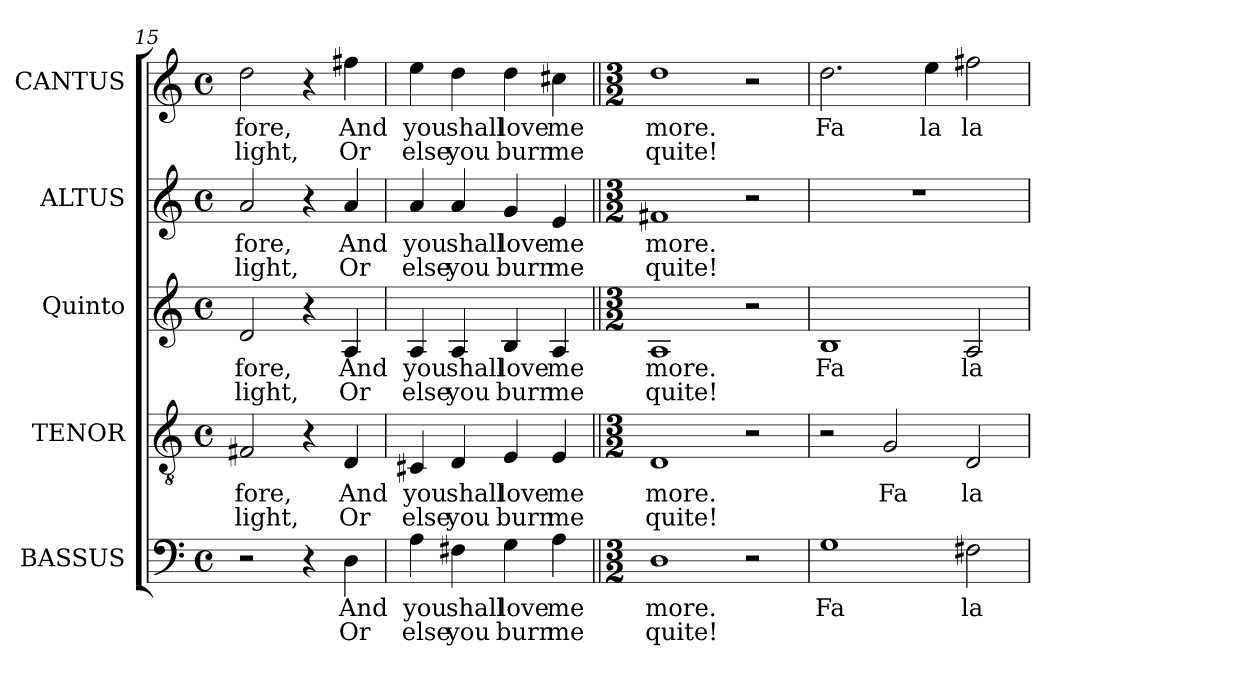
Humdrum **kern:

**kern	**text	**text	**kern	**text	**text	**kern	**text	**text	**kern	**text	**text	**kern	**text	**text
*part5	*part5	*part5	*part4	*part4	*part4	*part3	*part3	*part3	*part2	*part2	*part2	*part1	*part1	*part1
*staff5	*staff5	*staff5	*staff4	*staff4	*staff4	*staff3	*staff3	*staff3	*staff2	*staff2	*staff2	*staff1	*staff1	*staff1
*I"BASSUS	*	*	*I"TENOR	*	*	*I"Quinto	*	*	*I"ALTUS	*	*	*I"CANTUS	*	*
*I'B	*	*	*I'T	*	*	*I'Q.	*	*	*	*	*	*I'S	*	*
*clefF4	*	*	*clefGv2	*	*	*clefG2	*	*	*clefG2	*	*	*clefG2	*	*
*k[]	*	*	*k[]	*	*	*k[]	*	*	*k[]	*	*	*k[]	*	*
*C:	*	*	*C:	*	*	*C:	*	*	*C:	*	*	*C:	*	*
*M4/4	*	*	*M4/4	*	*	*M4/4	*	*	*M4/4	*	*	*M4/4	*	*
*met(c)	*	*	*met(c)	*	*	*met(c)	*	*	*met(c)	*	*	*met(c)	*	*
=15	=15	=15	=15	=15	=15	=15	=15	=15	=15	=15	=15	=15	=15	=15
!	!	!	!	!LO:LY:b:color=#000000	!LO:LY:b:color=#000000	!	!	!	!	!	!	!	!	!
!	!	!	!	!	!	!	!LO:LY:b:color=#000000	!LO:LY:b:color=#000000	!	!	!	!	!	!
!	!	!	!	!	!	!	!	!	!	!LO:LY:b:color=#000000	!LO:LY:b:color=#000000	!	!	!
!	!	!	!	!	!	!	!	!	!	!	!	!	!LO:LY:b:color=#000000	!LO:LY:b:color=#000000
2r	.	.	2F#Xi/	-fore,	light,	2di/	-fore,	light,	2ai/	-fore,	light,	2ddi\	-fore,	light,
4r	.	.	4r	.	.	4r	.	.	4r	.	.	4r	.	.
!	!LO:LY:b:color=#000000	!LO:LY:b:color=#000000	!	!	!	!	!	!	!	!	!	!	!	!
!	!	!	!	!LO:LY:b:color=#000000	!LO:LY:b:color=#000000	!	!	!	!	!	!	!	!	!
!	!	!	!	!	!	!	!LO:LY:b:color=#000000	!LO:LY:b:color=#000000	!	!	!	!	!	!
!	!	!	!	!	!	!	!	!	!	!LO:LY:b:color=#000000	!LO:LY:b:color=#000000	!	!	!
!	!	!	!	!	!	!	!	!	!	!	!	!	!LO:LY:b:color=#000000	!LO:LY:b:color=#000000
4Di\	And	Or	4Di/	And	Or	4Ai/	And	Or	4ai/	And	Or	4ff#Xi\	And	Or
=16	=16	=16	=16	=16	=16	=16	=16	=16	=16	=16	=16	=16	=16	=16
!	!LO:LY:b:color=#000000	!LO:LY:b:color=#000000	!	!	!	!	!	!	!	!	!	!	!	!
!	!	!	!	!LO:LY:b:color=#000000	!LO:LY:b:color=#000000	!	!	!	!	!	!	!	!	!
!	!	!	!	!	!	!	!LO:LY:b:color=#000000	!LO:LY:b:color=#000000	!	!	!	!	!	!
!	!	!	!	!	!	!	!	!	!	!LO:LY:b:color=#000000	!LO:LY:b:color=#000000	!	!	!
!	!	!	!	!	!	!	!	!	!	!	!	!	!LO:LY:b:color=#000000	!LO:LY:b:color=#000000
4Ai\	you	else	4C#Xi/	you	else	4Ai/	you	else	4ai/	you	else	4eei\	you	else
!	!LO:LY:b:color=#000000	!LO:LY:b:color=#000000	!	!	!	!	!	!	!	!	!	!	!	!
!	!	!	!	!LO:LY:b:color=#000000	!LO:LY:b:color=#000000	!	!	!	!	!	!	!	!	!
!	!	!	!	!	!	!	!LO:LY:b:color=#000000	!LO:LY:b:color=#000000	!	!	!	!	!	!
!	!	!	!	!	!	!	!	!	!	!LO:LY:b:color=#000000	!LO:LY:b:color=#000000	!	!	!
!	!	!	!	!	!	!	!	!	!	!	!	!	!LO:LY:b:color=#000000	!LO:LY:b:color=#000000
4F#Xi\	shall	you	4Di/	shall	you	4Ai/	shall	you	4ai/	shall	you	4ddi\	shall	you
!	!LO:LY:b:color=#000000	!LO:LY:b:color=#000000	!	!	!	!	!	!	!	!	!	!	!	!
!	!	!	!	!LO:LY:b:color=#000000	!LO:LY:b:color=#000000	!	!	!	!	!	!	!	!	!
!	!	!	!	!	!	!	!LO:LY:b:color=#000000	!LO:LY:b:color=#000000	!	!	!	!	!	!
!	!	!	!	!	!	!	!	!	!	!LO:LY:b:color=#000000	!LO:LY:b:color=#000000	!	!	!
!	!	!	!	!	!	!	!	!	!	!	!	!	!LO:LY:b:color=#000000	!LO:LY:b:color=#000000
4Gi\	love	burn	4Ei/	love	burn	4Bi/	love	burn	4gi/	love	burn	4ddi\	love	burn
!	!LO:LY:b:color=#000000	!LO:LY:b:color=#000000	!	!	!	!	!	!	!	!	!	!	!	!
!	!	!	!	!LO:LY:b:color=#000000	!LO:LY:b:color=#000000	!	!	!	!	!	!	!	!	!
!	!	!	!	!	!	!	!LO:LY:b:color=#000000	!LO:LY:b:color=#000000	!	!	!	!	!	!
!	!	!	!	!	!	!	!	!	!	!LO:LY:b:color=#000000	!LO:LY:b:color=#000000	!	!	!
!	!	!	!	!	!	!	!	!	!	!	!	!	!LO:LY:b:color=#000000	!LO:LY:b:color=#000000
4Ai\	me	me	4Ei/	me	me	4Ai/	me	me	4ei/	me	me	4cc#Xi\	me	me
=17||	=17||	=17||	=17||	=17||	=17||	=17||	=17||	=17||	=17||	=17||	=17||	=17||	=17||	=17||
*M3/2	*	*	*M3/2	*	*	*M3/2	*	*	*M3/2	*	*	*M3/2	*	*
!	!LO:LY:b:color=#000000	!LO:LY:b:color=#000000	!	!	!	!	!	!	!	!	!	!	!	!
!	!	!	!	!LO:LY:b:color=#000000	!LO:LY:b:color=#000000	!	!	!	!	!	!	!	!	!
!	!	!	!	!	!	!	!LO:LY:b:color=#000000	!LO:LY:b:color=#000000	!	!	!	!	!	!
!	!	!	!	!	!	!	!	!	!	!LO:LY:b:color=#000000	!LO:LY:b:color=#000000	!	!	!
!	!	!	!	!	!	!	!	!	!	!	!	!	!LO:LY:b:color=#000000	!LO:LY:b:color=#000000
1Di	more.	quite!	1Di	more.	quite!	1Ai	more.	quite!	1f#Xi	more.	quite!	1ddi	more.	quite!
2r	.	.	2r	.	.	2r	.	.	2r	.	.	2r	.	.
=18	=18	=18	=18	=18	=18	=18	=18	=18	=18	=18	=18	=18	=18	=18
!	!LO:LY:b:color=#000000	!	!	!	!	!	!	!	!	!	!	!	!	!
!	!	!	!	!	!	!	!LO:LY:b:color=#000000	!	!LO:N:vis=1	!	!	!	!	!
!	!	!	!	!	!	!	!	!	!	!	!	!	!LO:LY:b:color=#000000	!
1Gi	Fa	.	2r	.	.	1Bi	Fa	.	1.r	.	.	2.ddi\	Fa	.
!	!	!	!	!LO:LY:b:color=#000000	!	!	!	!	!	!	!	!	!	!
.	.	.	2Gi/	Fa	.	.	.	.	.	.	.	.	.	.
!	!	!	!	!	!	!	!	!	!	!	!	!	!LO:LY:b:color=#000000	!
.	.	.	.	.	.	.	.	.	.	.	.	4eei\	la	.
!	!LO:LY:b:color=#000000	!	!	!	!	!	!	!	!	!	!	!	!	!
!	!	!	!	!LO:LY:b:color=#000000	!	!	!	!	!	!	!	!	!	!
!	!	!	!	!	!	!	!LO:LY:b:color=#000000	!	!	!	!	!	!	!
!	!	!	!	!	!	!	!	!	!	!	!	!	!LO:LY:b:color=#000000	!
2F#Xi\	la	.	2Di/	la	.	2Ai/	la	.	.	.	.	2ff#Xi\	la	.
=	=	=	=	=	=	=	=	=	=	=	=	=	=	=
*-	*-	*-	*-	*-	*-	*-	*-	*-	*-	*-	*-	*-	*-	*-
